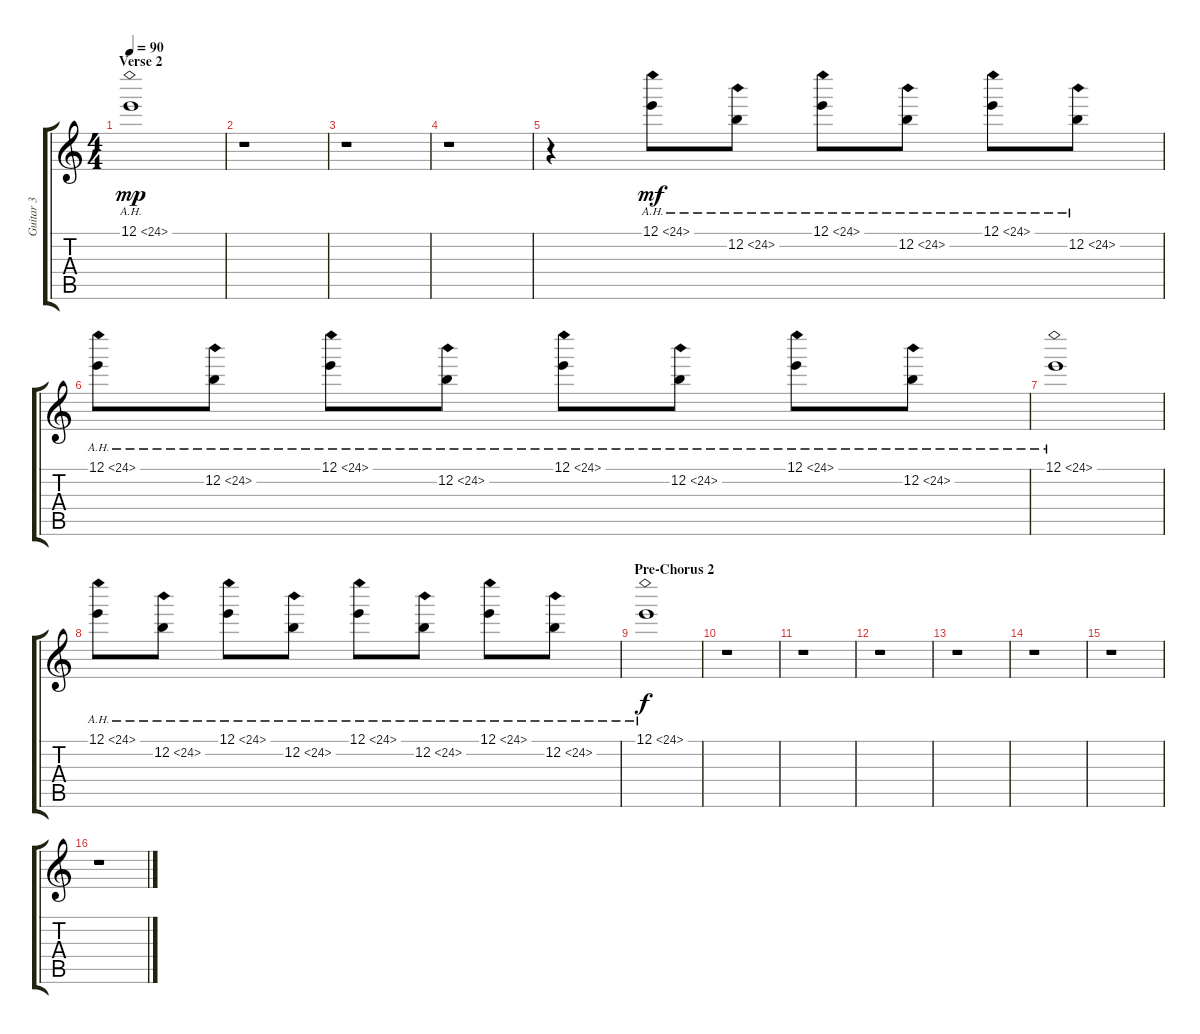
\track ("Guitar 3" "Guitar 3") {instrument acousticguitarsteel}
\staff {score tabs}
\tuning (E4 B3 G3 D3 A2 E2) {hide}
\ts (4 4)
\section ("" "Verse 2")
\tempo 90
\clef g2
\ks c
12.1{ah 12}.1{dy mp} |
r.1 |
r.1 |
r.1 |
r.4 12.1{ah 12}.8{dy mf} 12.2{ah 12}.8 12.1{ah 12}.8 12.2{ah 12}.8 12.1{ah 12}.8 12.2{ah 12}.8 |
12.1{ah 12}.8 12.2{ah 12}.8 12.1{ah 12}.8 12.2{ah 12}.8 12.1{ah 12}.8 12.2{ah 12}.8 12.1{ah 12}.8 12.2{ah 12}.8 |
12.1{ah 12}.1 |
12.1{ah 12}.8 12.2{ah 12}.8 12.1{ah 12}.8 12.2{ah 12}.8 12.1{ah 12}.8 12.2{ah 12}.8 12.1{ah 12}.8 12.2{ah 12}.8 |
\section ("" "Pre-Chorus 2")
12.1{ah 12}.1{dy f} |
r.1 |
r.1 |
r.1 |
r.1 |
r.1 |
r.1 |
r.1
